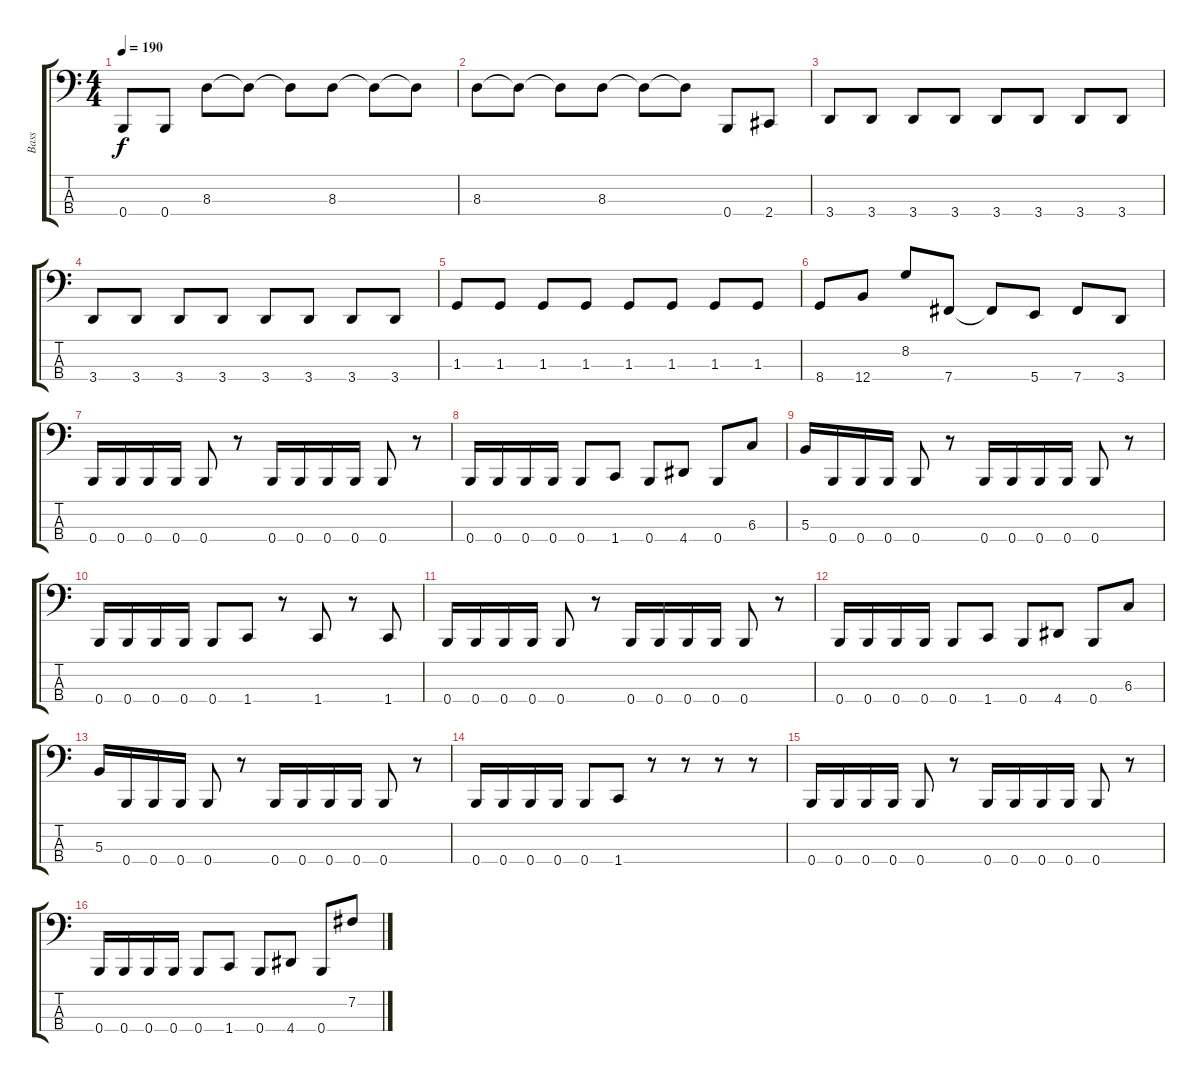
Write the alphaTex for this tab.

\track ("Bass" "Bass") {instrument electricbasspick}
\staff {score tabs}
\tuning (E2 B1 Gb1 B0) {hide}
\ts (4 4)
\tempo 190
\clef f4
\ks c
0.4.8{dy f} 0.4.8 8.3.8 8.3{t}.8 8.3{t}.8 8.3.8 8.3{t}.8 8.3{t}.8 |
8.3.8 8.3{t}.8 8.3{t}.8 8.3.8 8.3{t}.8 8.3{t}.8 0.4.8 2.4.8 |
3.4.8 3.4.8 3.4.8 3.4.8 3.4.8 3.4.8 3.4.8 3.4.8 |
3.4.8 3.4.8 3.4.8 3.4.8 3.4.8 3.4.8 3.4.8 3.4.8 |
1.3.8 1.3.8 1.3.8 1.3.8 1.3.8 1.3.8 1.3.8 1.3.8 |
8.4.8 12.4.8 8.2.8 7.4.8 7.4{t}.8 5.4.8 7.4.8 3.4.8 |
0.4.16 0.4.16 0.4.16 0.4.16 0.4.8 r.8 0.4.16 0.4.16 0.4.16 0.4.16 0.4.8 r.8 |
0.4.16 0.4.16 0.4.16 0.4.16 0.4.8 1.4.8 0.4.8 4.4.8 0.4.8 6.3.8 |
5.3.16 0.4.16 0.4.16 0.4.16 0.4.8 r.8 0.4.16 0.4.16 0.4.16 0.4.16 0.4.8 r.8 |
0.4.16 0.4.16 0.4.16 0.4.16 0.4.8 1.4.8 r.8 1.4.8 r.8 1.4.8 |
0.4.16 0.4.16 0.4.16 0.4.16 0.4.8 r.8 0.4.16 0.4.16 0.4.16 0.4.16 0.4.8 r.8 |
0.4.16 0.4.16 0.4.16 0.4.16 0.4.8 1.4.8 0.4.8 4.4.8 0.4.8 6.3.8 |
5.3.16 0.4.16 0.4.16 0.4.16 0.4.8 r.8 0.4.16 0.4.16 0.4.16 0.4.16 0.4.8 r.8 |
0.4.16 0.4.16 0.4.16 0.4.16 0.4.8 1.4.8 r.8 r.8 r.8 r.8 |
0.4.16 0.4.16 0.4.16 0.4.16 0.4.8 r.8 0.4.16 0.4.16 0.4.16 0.4.16 0.4.8 r.8 |
0.4.16 0.4.16 0.4.16 0.4.16 0.4.8 1.4.8 0.4.8 4.4.8 0.4.8 7.2.8
